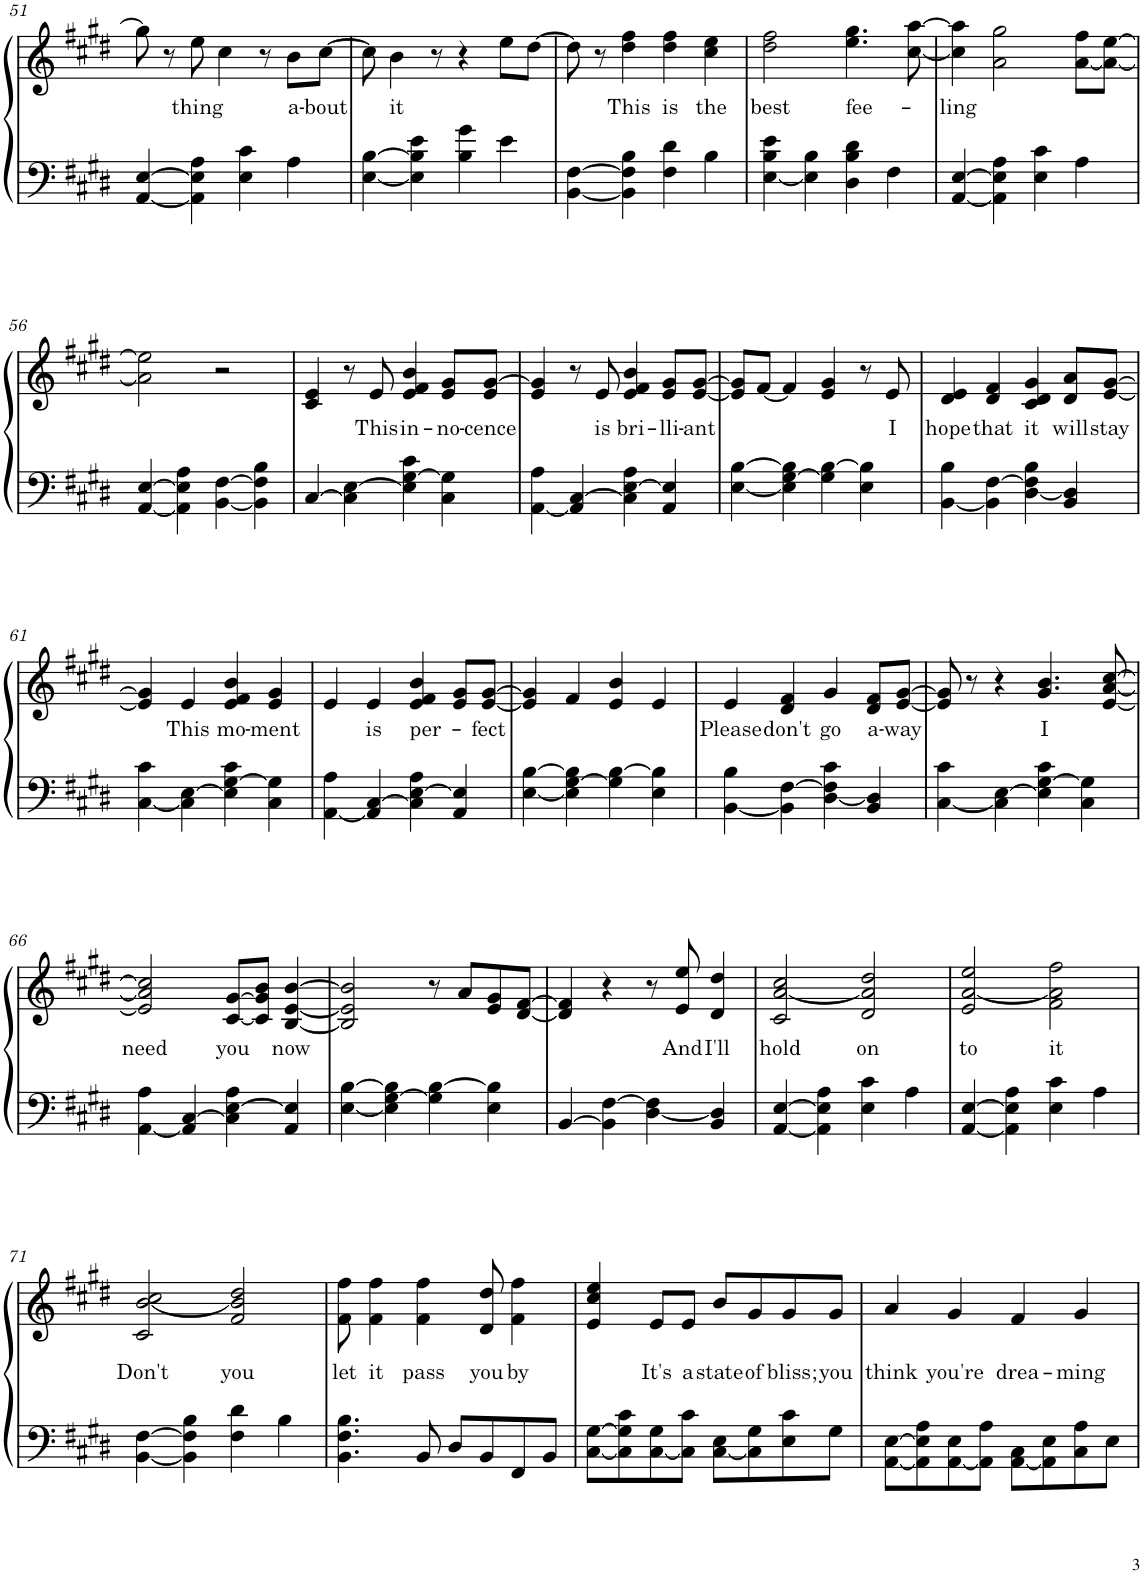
**kern	**kern	**text
*part1	*part1	*part1
*staff2	*staff1	*staff1
*I"Piano	*	*
*I'Pno.	*	*
!!LO:PB:g=z
*clefF4	*clefG2	*
*k[f#c#g#d#]	*k[f#c#g#d#]	*
*M4/4	*M4/4	*
=51	=51	=51
[4AA/ [4E/	8gg#\]	.
.	8r	.
!	!	!LO:LY:b
4AA\] 4E\] 4A\	8ee\	thing
.	4cc#\	.
4E\ 4c#\	.	.
.	8r	.
!	!	!LO:LY:b
4A\	8b\L	a-
!	!	!LO:LY:b
.	[8cc#\J	-bout
=52	=52	=52
[4E\ [4B\	8cc#\]	.
!	!	!LO:LY:b
.	4b\	it
4E\] 4B\] 4e\	.	.
.	8r	.
4B\ 4g#\	4r	.
4e\	8ee\L	.
.	[8dd#\J	.
=53	=53	=53
[4BB\ [4F#\	8dd#\]	.
.	8r	.
!	!	!LO:LY:b
4BB\] 4F#\] 4B\	4dd#\ 4ff#\	This
!	!	!LO:LY:b
4F#\ 4d#\	4dd#\ 4ff#\	is
!	!	!LO:LY:b
4B\	4cc#\ 4ee\	the
=54	=54	=54
!	!	!LO:LY:b
[4E\ 4B\ 4e\	2dd#\ 2ff#\	best
4E\] 4B\	.	.
!	!	!LO:LY:b
4D#\ 4B\ 4d#\	4.ee\ 4.gg#\	fee-
4F#\	.	.
.	[8cc#\ [8aa\	.
=55	=55	=55
!	!	!LO:LY:b
[4AA/ [4E/	4cc#\] 4aa\]	-ling
4AA\] 4E\] 4A\	2a\ 2gg#\	.
4E\ 4c#\	.	.
4A\	[8a\ 8ff#\L	.
.	8a\_ [8ee\J	.
!!LO:LB:g=z
=56	=56	=56
[4AA/ [4E/	2a\] 2ee\]	.
4AA\] 4E\] 4A\	.	.
[4BB\ [4F#\	2r	.
4BB\] 4F#\] 4B\	.	.
=57	=57	=57
[4C#/	4c#/ 4e/	.
4C#\] [4E\	8r	.
!	!	!LO:LY:b
.	8e/	This
!	!	!LO:LY:b
4E\] [4G#\ 4c#\	4e/ 4f#/ 4b/	in-
!	!	!LO:LY:b
4C#\ 4G#\]	8e/ 8g#/L	-no-
!	!	!LO:LY:b
.	8e/ [8g#/J	-cence
=58	=58	=58
[4AA\ 4A\	4e/ 4g#/]	.
4AA/] [4C#/	8r	.
!	!	!LO:LY:b
.	8e/	is
!	!	!LO:LY:b
4C#\] [4E\ 4A\	4e/ 4f#/ 4b/	bri-
!	!	!LO:LY:b
4AA/ 4E/]	8e/ 8g#/L	-lli-
!	!	!LO:LY:b
.	[8e/ [8g#/J	-ant
=59	=59	=59
[4E\ [4B\	8e/] 8g#/]L	.
.	[8f#/J	.
4E\] [4G#\ 4B\]	4f#/]	.
4G#\] [4B\	4e/ 4g#/	.
4E\ 4B\]	8r	.
!	!	!LO:LY:b
.	8e/	I
=60	=60	=60
!	!	!LO:LY:b
[4BB\ 4B\	4d#/ 4e/	hope
!	!	!LO:LY:b
4BB\] [4F#\	4d#/ 4f#/	that
!	!	!LO:LY:b
[4D#\ 4F#\] 4B\	4c#/ 4d#/ 4g#/	it
!	!	!LO:LY:b
4BB/ 4D#/]	8d#/ 8a/L	will
!	!	!LO:LY:b
.	[8e/ [8g#/J	stay
!!LO:LB:g=z
=61	=61	=61
[4C#\ 4c#\	4e/] 4g#/]	.
!	!	!LO:LY:b
4C#\] [4E\	4e/	This
!	!	!LO:LY:b
4E\] [4G#\ 4c#\	4e/ 4f#/ 4b/	mo-
!	!	!LO:LY:b
4C#\ 4G#\]	4e/ 4g#/	-ment
=62	=62	=62
[4AA\ 4A\	4e/	.
!	!	!LO:LY:b
4AA/] [4C#/	4e/	is
!	!	!LO:LY:b
4C#\] [4E\ 4A\	4e/ 4f#/ 4b/	per-
4AA/ 4E/]	8e/ 8g#/L	.
!	!	!LO:LY:b
.	[8e/ [8g#/J	-fect
=63	=63	=63
[4E\ [4B\	4e/] 4g#/]	.
4E\] [4G#\ 4B\]	4f#/	.
4G#\] [4B\	4e/ 4b/	.
4E\ 4B\]	4e/	.
=64	=64	=64
!	!	!LO:LY:b
[4BB\ 4B\	4e/	Please
!	!	!LO:LY:b
4BB\] [4F#\	4d#/ 4f#/	don't
!	!	!LO:LY:b
[4D#\ 4F#\] 4c#\	4g#/	go
!	!	!LO:LY:b
4BB/ 4D#/]	8d#/ 8f#/L	a-
!	!	!LO:LY:b
.	[8e/ [8g#/J	-way
=65	=65	=65
[4C#\ 4c#\	8e/] 8g#/]	.
.	8r	.
4C#\] [4E\	4r	.
!	!	!LO:LY:b
4E\] [4G#\ 4c#\	4.g#/ 4.b/	I
4C#\ 4G#\]	.	.
.	[8e/ [8a/ [8cc#/	.
!!LO:LB:g=z
=66	=66	=66
!	!	!LO:LY:b
[4AA\ 4A\	2e/] 2a/] 2cc#/]	need
4AA/] [4C#/	.	.
!	!	!LO:LY:b
4C#\] [4E\ 4A\	[8c#/ [8g#/L	you
.	8c#/] 8g#/] 8b/J	.
!	!	!LO:LY:b
4AA/ 4E/]	[4B/ [4e/ [4b/	now
=67	=67	=67
[4E\ [4B\	2B/] 2e/] 2b/]	.
4E\] [4G#\ 4B\]	.	.
4G#\] [4B\	8r	.
.	8a/L	.
4E\ 4B\]	8e/ 8g#/	.
.	[8d#/ [8f#/J	.
=68	=68	=68
[4BB/	4d#/] 4f#/]	.
4BB\] [4F#\	4r	.
[4D#\ 4F#\]	8r	.
!	!	!LO:LY:b
.	8e/ 8ee/	And
!	!	!LO:LY:b
4BB/ 4D#/]	4d#/ 4dd#/	I'll
=69	=69	=69
!	!	!LO:LY:b
[4AA/ [4E/	2c#/ [2a/ 2cc#/	hold
4AA\] 4E\] 4A\	.	.
!	!	!LO:LY:b
4E\ 4c#\	2d#/ 2a/] 2dd#/	on
4A\	.	.
=70	=70	=70
!	!	!LO:LY:b
[4AA/ [4E/	2e/ [2a/ 2ee/	to
4AA\] 4E\] 4A\	.	.
!	!	!LO:LY:b
4E\ 4c#\	2f#\ 2a\] 2ff#\	it
4A\	.	.
!!LO:LB:g=z
=71	=71	=71
!	!	!LO:LY:b
[4BB\ [4F#\	2c#/ [2b/ 2cc#/	Don't
4BB\] 4F#\] 4B\	.	.
!	!	!LO:LY:b
4F#\ 4d#\	2f#/ 2b/] 2dd#/	you
4B\	.	.
=72	=72	=72
!	!	!LO:LY:b
4.BB\ 4.F#\ 4.B\	8f#\ 8ff#\	let
!	!	!LO:LY:b
.	4f#\ 4ff#\	it
!	!	!LO:LY:b
8BB/	4f#\ 4ff#\	pass
8D#/L	.	.
!	!	!LO:LY:b
8BB/	8d#/ 8dd#/	you
!	!	!LO:LY:b
8FF#/	4f#\ 4ff#\	by
8BB/J	.	.
=73	=73	=73
[8C#\ [8G#\L	4e/ 4cc#/ 4ee/	.
8C#\] 8G#\] 8c#\	.	.
!	!	!LO:LY:b
[8C#\ 8G#\	8e/L	It's
!	!	!LO:LY:b
8C#\] 8c#\J	8e/J	a
!	!	!LO:LY:b
[8C#\ 8E\L	8b/L	state
!	!	!LO:LY:b
8C#\] 8G#\	8g#/	of
!	!	!LO:LY:b
8E\ 8c#\	8g#/	bliss;
!	!	!LO:LY:b
8G#\J	8g#/J	you
=74	=74	=74
!	!	!LO:LY:b
[8AA\ [8E\L	4a/	think
8AA\] 8E\] 8A\	.	.
!	!	!LO:LY:b
[8AA\ 8E\	4g#/	you're
8AA\] 8A\J	.	.
!	!	!LO:LY:b
[8AA\ 8C#\L	4f#/	drea-
8AA\] 8E\	.	.
!	!	!LO:LY:b
8C#\ 8A\	4g#/	-ming
8E\J	.	.
=	=	=
*-	*-	*-
